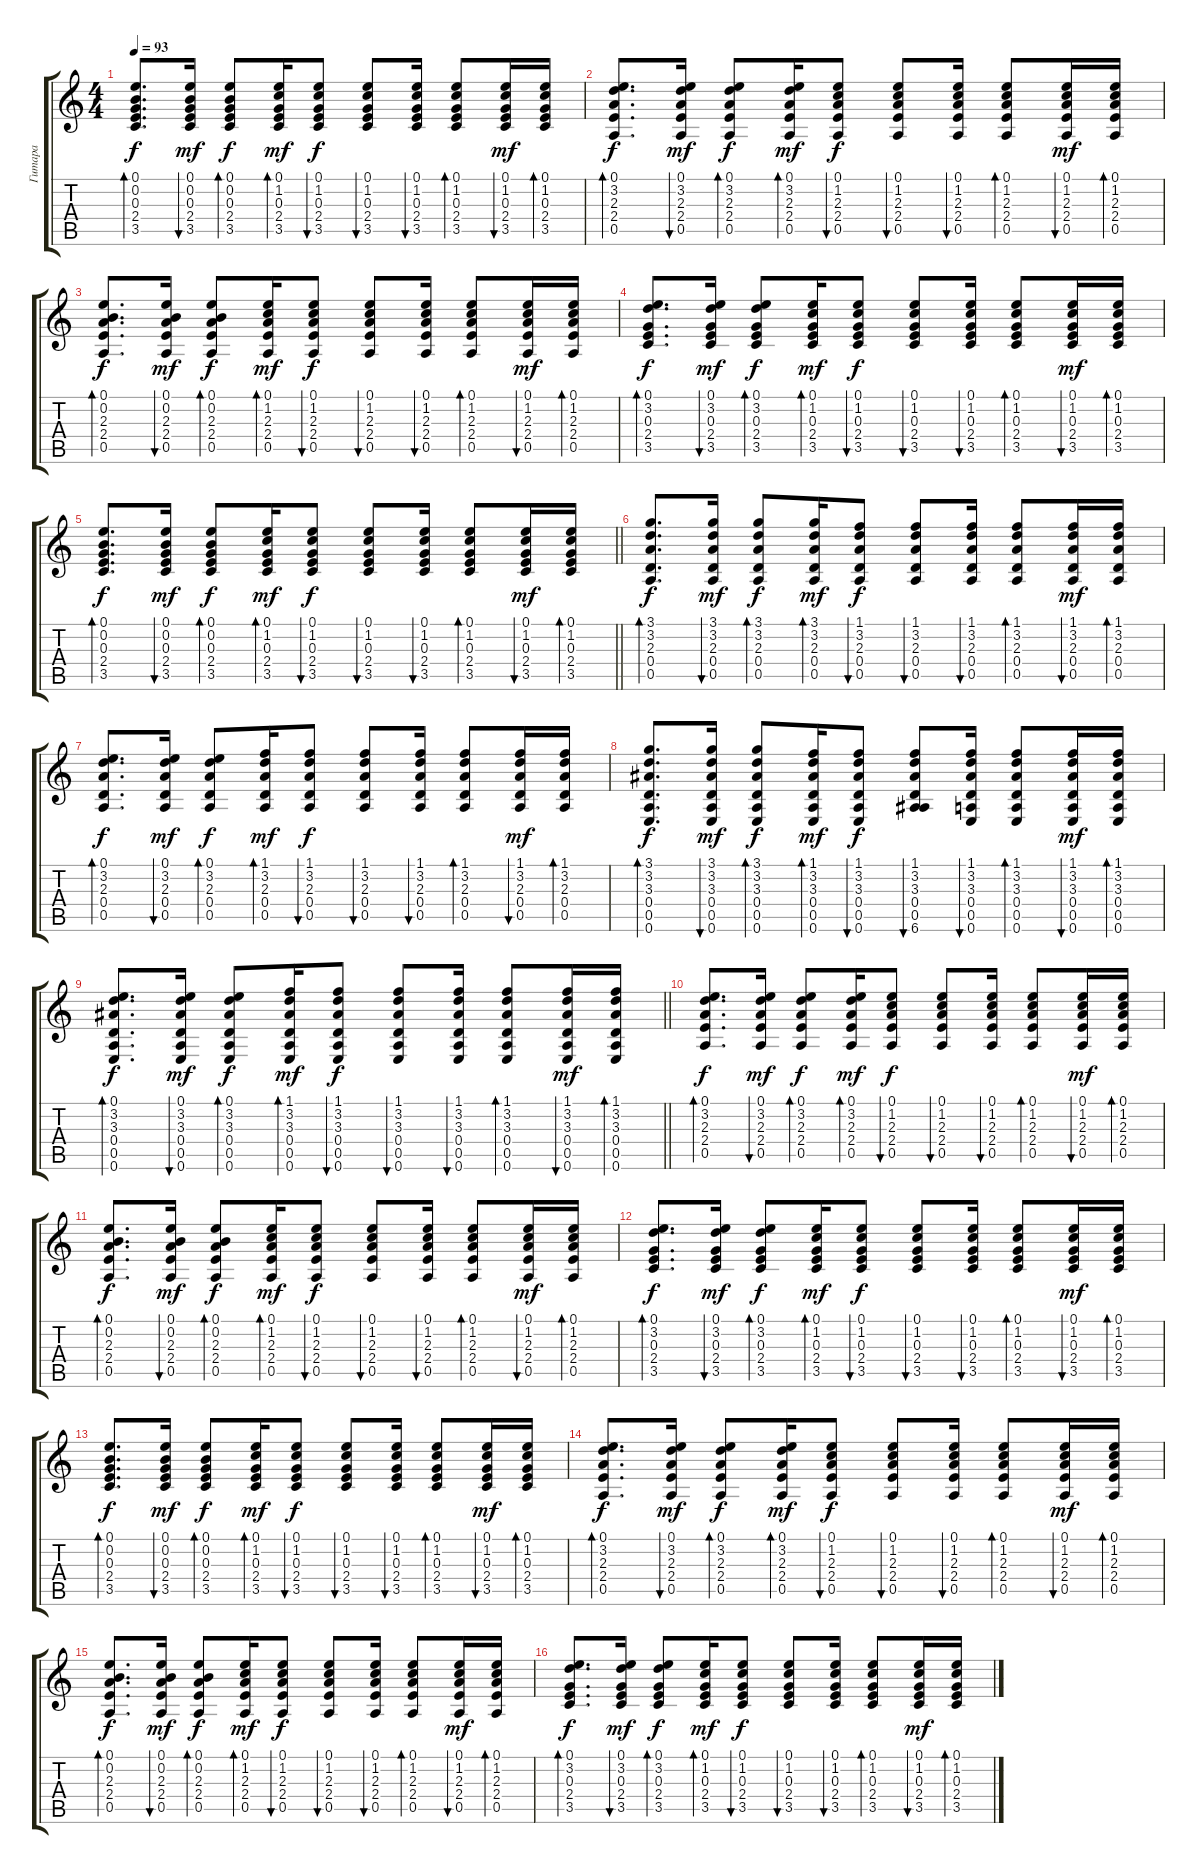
\track ("Гитара" "Гитара") {instrument acousticguitarsteel}
\staff {score tabs}
\tuning (E4 B3 G3 D3 A2 E2) {hide}
\ts (4 4)
\tempo 93
\clef g2
\ks c
(0.1 0.2 0.3 2.4 3.5).8{d bd 60 dy f} (0.1 0.2 0.3 2.4 3.5).16{bu 60 dy mf} (0.1 0.2 0.3 2.4 3.5).8{bd 60 dy f} (0.1 1.2 0.3 2.4 3.5).16{bd 60 dy mf} (0.1 1.2 0.3 2.4 3.5).8{bu 60 dy f} (0.1 1.2 0.3 2.4 3.5).8{bu 60} (0.1 1.2 0.3 2.4 3.5).16{bu 60} (0.1 1.2 0.3 2.4 3.5).8{bd 60} (0.1 1.2 0.3 2.4 3.5).16{bu 60 dy mf} (0.1 1.2 0.3 2.4 3.5).16{bd 60} |
(0.1 3.2 2.3 2.4 0.5).8{d bd 60 dy f} (0.1 3.2 2.3 2.4 0.5).16{bu 60 dy mf} (0.1 3.2 2.3 2.4 0.5).8{bd 60 dy f} (0.1 3.2 2.3 2.4 0.5).16{bd 60 dy mf} (0.1 1.2 2.3 2.4 0.5).8{bu 60 dy f} (0.1 1.2 2.3 2.4 0.5).8{bu 60} (0.1 1.2 2.3 2.4 0.5).16{bu 60} (0.1 1.2 2.3 2.4 0.5).8{bd 60} (0.1 1.2 2.3 2.4 0.5).16{bu 60 dy mf} (0.1 1.2 2.3 2.4 0.5).16{bd 60} |
(0.1 0.2 2.3 2.4 0.5).8{d bd 60 dy f} (0.1 0.2 2.3 2.4 0.5).16{bu 60 dy mf} (0.1 0.2 2.3 2.4 0.5).8{bd 60 dy f} (0.1 1.2 2.3 2.4 0.5).16{bd 60 dy mf} (0.1 1.2 2.3 2.4 0.5).8{bu 60 dy f} (0.1 1.2 2.3 2.4 0.5).8{bu 60} (0.1 1.2 2.3 2.4 0.5).16{bu 60} (0.1 1.2 2.3 2.4 0.5).8{bd 60} (0.1 1.2 2.3 2.4 0.5).16{bu 60 dy mf} (0.1 1.2 2.3 2.4 0.5).16{bd 60} |
(0.1 3.2 0.3 2.4 3.5).8{d bd 60 dy f} (0.1 3.2 0.3 2.4 3.5).16{bu 60 dy mf} (0.1 3.2 0.3 2.4 3.5).8{bd 60 dy f} (0.1 1.2 0.3 2.4 3.5).16{bd 60 dy mf} (0.1 1.2 0.3 2.4 3.5).8{bu 60 dy f} (0.1 1.2 0.3 2.4 3.5).8{bu 60} (0.1 1.2 0.3 2.4 3.5).16{bu 60} (0.1 1.2 0.3 2.4 3.5).8{bd 60} (0.1 1.2 0.3 2.4 3.5).16{bu 60 dy mf} (0.1 1.2 0.3 2.4 3.5).16{bd 60} |
\barLineRight lightlight
(0.1 0.2 0.3 2.4 3.5).8{d bd 60 dy f} (0.1 0.2 0.3 2.4 3.5).16{bu 60 dy mf} (0.1 0.2 0.3 2.4 3.5).8{bd 60 dy f} (0.1 1.2 0.3 2.4 3.5).16{bd 60 dy mf} (0.1 1.2 0.3 2.4 3.5).8{bu 60 dy f} (0.1 1.2 0.3 2.4 3.5).8{bu 60} (0.1 1.2 0.3 2.4 3.5).16{bu 60} (0.1 1.2 0.3 2.4 3.5).8{bd 60} (0.1 1.2 0.3 2.4 3.5).16{bu 60 dy mf} (0.1 1.2 0.3 2.4 3.5).16{bd 60} |
(3.1 3.2 2.3 0.4 0.5).8{d bd 60 dy f} (3.1 3.2 2.3 0.4 0.5).16{bu 60 dy mf} (3.1 3.2 2.3 0.4 0.5).8{bd 60 dy f} (3.1 3.2 2.3 0.4 0.5).16{bd 60 dy mf} (1.1 3.2 2.3 0.4 0.5).8{bu 480 dy f} (1.1 3.2 2.3 0.4 0.5).8{bu 60} (1.1 3.2 2.3 0.4 0.5).16{bu 60} (1.1 3.2 2.3 0.4 0.5).8{bd 60} (1.1 3.2 2.3 0.4 0.5).16{bu 60 dy mf} (1.1 3.2 2.3 0.4 0.5).16{bd 60} |
(0.1 3.2 2.3 0.4 0.5).8{d bd 60 dy f} (0.1 3.2 2.3 0.4 0.5).16{bu 60 dy mf} (0.1 3.2 2.3 0.4 0.5).8{bd 60 dy f} (1.1 3.2 2.3 0.4 0.5).16{bd 60 dy mf} (1.1 3.2 2.3 0.4 0.5).8{bu 480 dy f} (1.1 3.2 2.3 0.4 0.5).8{bu 60} (1.1 3.2 2.3 0.4 0.5).16{bu 60} (1.1 3.2 2.3 0.4 0.5).8{bd 60} (1.1 3.2 2.3 0.4 0.5).16{bu 60 dy mf} (1.1 3.2 2.3 0.4 0.5).16{bd 60} |
(3.1 3.2 3.3 0.4 0.5 0.6).8{d bd 60 dy f} (3.1 3.2 3.3 0.4 0.5 0.6).16{bu 60 dy mf} (3.1 3.2 3.3 0.4 0.5 0.6).8{bd 60 dy f} (1.1 3.2 3.3 0.4 0.5 0.6).16{bd 60 dy mf} (1.1 3.2 3.3 0.4 0.5 0.6).8{bu 60 dy f} (1.1 3.2 3.3 0.4 0.5 6.6).8{bu 60} (1.1 3.2 3.3 0.4 0.5 0.6).16{bu 60} (1.1 3.2 3.3 0.4 0.5 0.6).8{bd 60} (1.1 3.2 3.3 0.4 0.5 0.6).16{bu 60 dy mf} (1.1 3.2 3.3 0.4 0.5 0.6).16{bd 60} |
\barLineRight lightlight
(0.1 3.2 3.3 0.4 0.5 0.6).8{d bd 60 dy f} (0.1 3.2 3.3 0.4 0.5 0.6).16{bu 60 dy mf} (0.1 3.2 3.3 0.4 0.5 0.6).8{bd 60 dy f} (1.1 3.2 3.3 0.4 0.5 0.6).16{bd 60 dy mf} (1.1 3.2 3.3 0.4 0.5 0.6).8{bu 60 dy f} (1.1 3.2 3.3 0.4 0.5 0.6).8{bu 60} (1.1 3.2 3.3 0.4 0.5 0.6).16{bu 60} (1.1 3.2 3.3 0.4 0.5 0.6).8{bd 60} (1.1 3.2 3.3 0.4 0.5 0.6).16{bu 60 dy mf} (1.1 3.2 3.3 0.4 0.5 0.6).16{bd 60} |
(0.1 3.2 2.3 2.4 0.5).8{d bd 60 dy f} (0.1 3.2 2.3 2.4 0.5).16{bu 60 dy mf} (0.1 3.2 2.3 2.4 0.5).8{bd 60 dy f} (0.1 3.2 2.3 2.4 0.5).16{bd 60 dy mf} (0.1 1.2 2.3 2.4 0.5).8{bu 60 dy f} (0.1 1.2 2.3 2.4 0.5).8{bu 60} (0.1 1.2 2.3 2.4 0.5).16{bu 60} (0.1 1.2 2.3 2.4 0.5).8{bd 60} (0.1 1.2 2.3 2.4 0.5).16{bu 60 dy mf} (0.1 1.2 2.3 2.4 0.5).16{bd 60} |
(0.1 0.2 2.3 2.4 0.5).8{d bd 60 dy f} (0.1 0.2 2.3 2.4 0.5).16{bu 60 dy mf} (0.1 0.2 2.3 2.4 0.5).8{bd 60 dy f} (0.1 1.2 2.3 2.4 0.5).16{bd 60 dy mf} (0.1 1.2 2.3 2.4 0.5).8{bu 60 dy f} (0.1 1.2 2.3 2.4 0.5).8{bu 60} (0.1 1.2 2.3 2.4 0.5).16{bu 60} (0.1 1.2 2.3 2.4 0.5).8{bd 60} (0.1 1.2 2.3 2.4 0.5).16{bu 60 dy mf} (0.1 1.2 2.3 2.4 0.5).16{bd 60} |
(0.1 3.2 0.3 2.4 3.5).8{d bd 60 dy f} (0.1 3.2 0.3 2.4 3.5).16{bu 60 dy mf} (0.1 3.2 0.3 2.4 3.5).8{bd 60 dy f} (0.1 1.2 0.3 2.4 3.5).16{bd 60 dy mf} (0.1 1.2 0.3 2.4 3.5).8{bu 60 dy f} (0.1 1.2 0.3 2.4 3.5).8{bu 60} (0.1 1.2 0.3 2.4 3.5).16{bu 60} (0.1 1.2 0.3 2.4 3.5).8{bd 60} (0.1 1.2 0.3 2.4 3.5).16{bu 60 dy mf} (0.1 1.2 0.3 2.4 3.5).16{bd 60} |
(0.1 0.2 0.3 2.4 3.5).8{d bd 60 dy f} (0.1 0.2 0.3 2.4 3.5).16{bu 60 dy mf} (0.1 0.2 0.3 2.4 3.5).8{bd 60 dy f} (0.1 1.2 0.3 2.4 3.5).16{bd 60 dy mf} (0.1 1.2 0.3 2.4 3.5).8{bu 60 dy f} (0.1 1.2 0.3 2.4 3.5).8{bu 60} (0.1 1.2 0.3 2.4 3.5).16{bu 60} (0.1 1.2 0.3 2.4 3.5).8{bd 60} (0.1 1.2 0.3 2.4 3.5).16{bu 60 dy mf} (0.1 1.2 0.3 2.4 3.5).16{bd 60} |
(0.1 3.2 2.3 2.4 0.5).8{d bd 60 dy f} (0.1 3.2 2.3 2.4 0.5).16{bu 60 dy mf} (0.1 3.2 2.3 2.4 0.5).8{bd 60 dy f} (0.1 3.2 2.3 2.4 0.5).16{bd 60 dy mf} (0.1 1.2 2.3 2.4 0.5).8{bu 60 dy f} (0.1 1.2 2.3 2.4 0.5).8{bu 60} (0.1 1.2 2.3 2.4 0.5).16{bu 60} (0.1 1.2 2.3 2.4 0.5).8{bd 60} (0.1 1.2 2.3 2.4 0.5).16{bu 60 dy mf} (0.1 1.2 2.3 2.4 0.5).16{bd 60} |
(0.1 0.2 2.3 2.4 0.5).8{d bd 60 dy f} (0.1 0.2 2.3 2.4 0.5).16{bu 60 dy mf} (0.1 0.2 2.3 2.4 0.5).8{bd 60 dy f} (0.1 1.2 2.3 2.4 0.5).16{bd 60 dy mf} (0.1 1.2 2.3 2.4 0.5).8{bu 60 dy f} (0.1 1.2 2.3 2.4 0.5).8{bu 60} (0.1 1.2 2.3 2.4 0.5).16{bu 60} (0.1 1.2 2.3 2.4 0.5).8{bd 60} (0.1 1.2 2.3 2.4 0.5).16{bu 60 dy mf} (0.1 1.2 2.3 2.4 0.5).16{bd 60} |
(0.1 3.2 0.3 2.4 3.5).8{d bd 60 dy f} (0.1 3.2 0.3 2.4 3.5).16{bu 60 dy mf} (0.1 3.2 0.3 2.4 3.5).8{bd 60 dy f} (0.1 1.2 0.3 2.4 3.5).16{bd 60 dy mf} (0.1 1.2 0.3 2.4 3.5).8{bu 60 dy f} (0.1 1.2 0.3 2.4 3.5).8{bu 60} (0.1 1.2 0.3 2.4 3.5).16{bu 60} (0.1 1.2 0.3 2.4 3.5).8{bd 60} (0.1 1.2 0.3 2.4 3.5).16{bu 60 dy mf} (0.1 1.2 0.3 2.4 3.5).16{bd 60}
